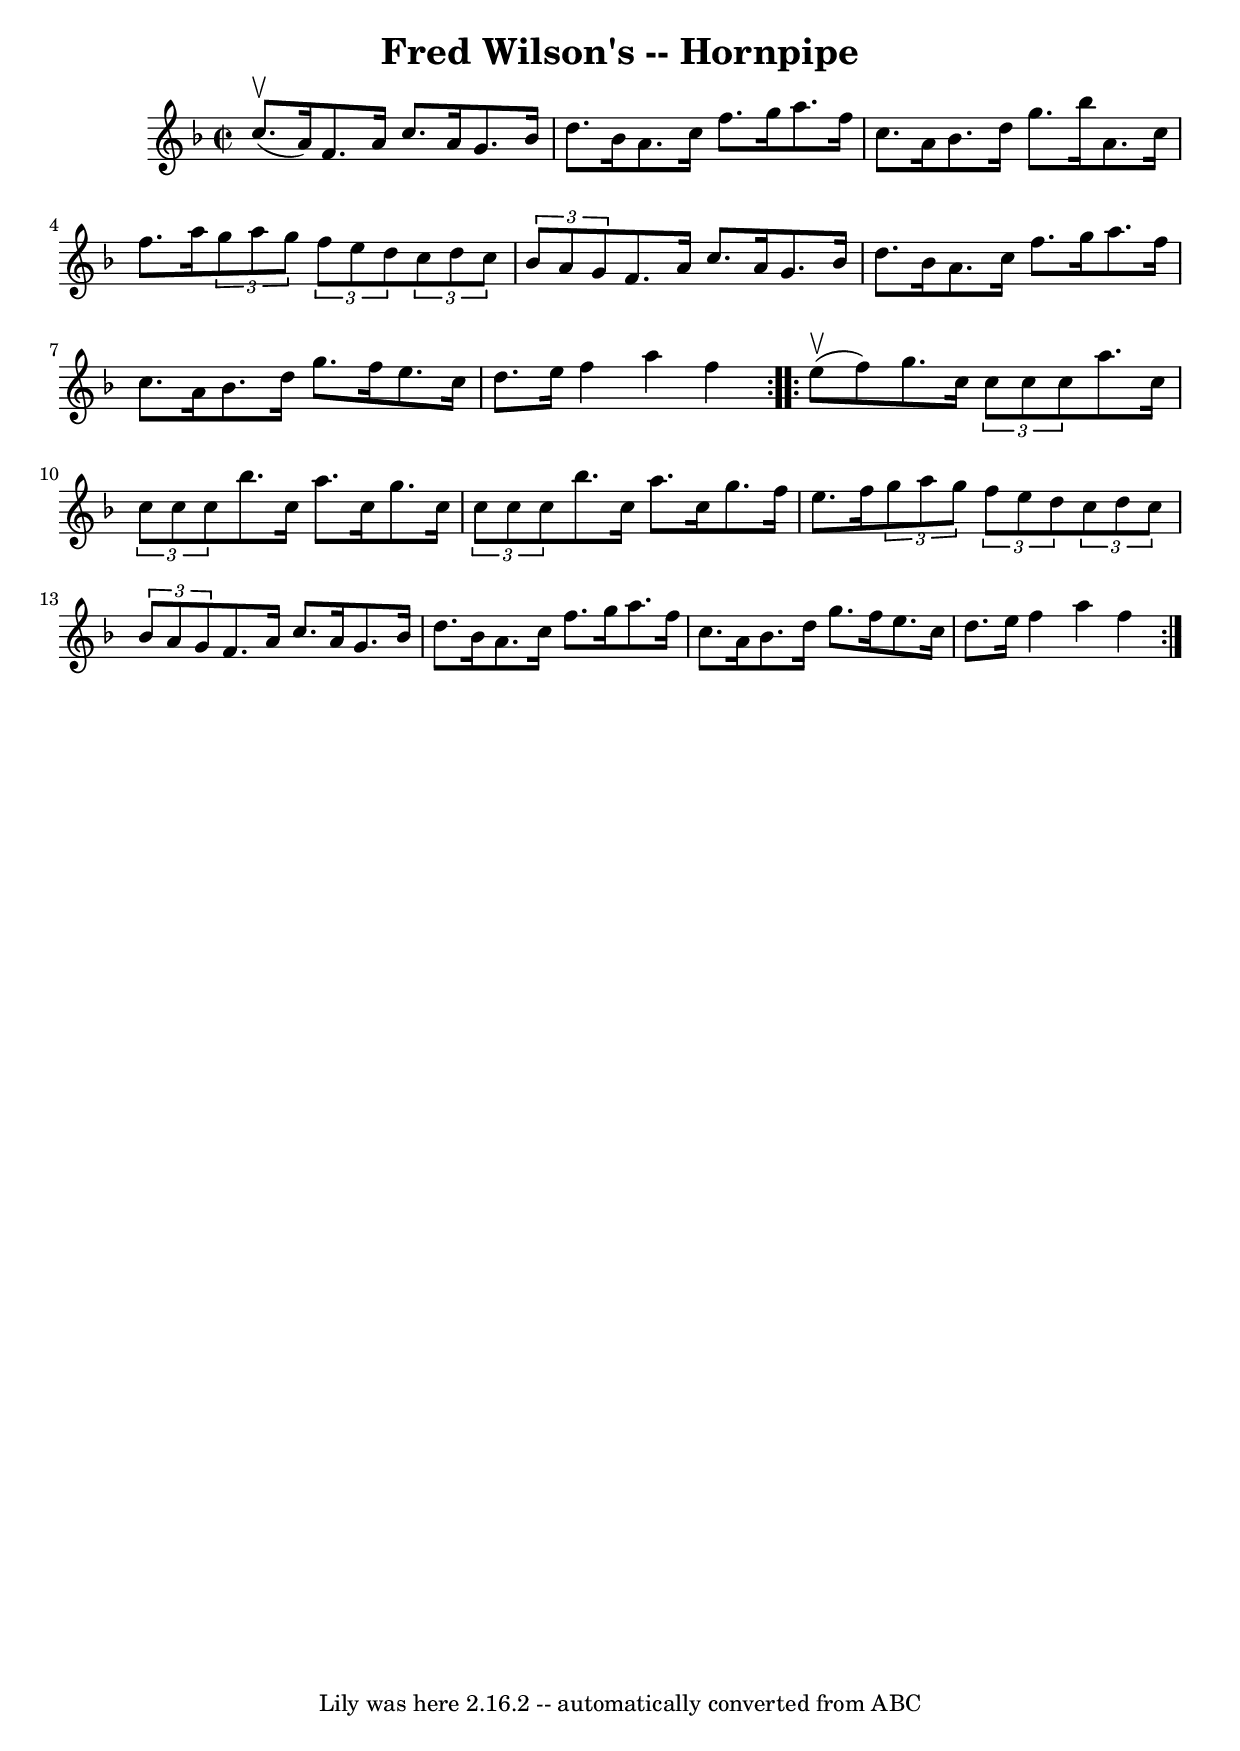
\version "2.7.40"
\include "Mammoth.ily"
\header {
	%% book = "Cole's 1000 Fiddle Tunes"
	crossRefNumber = "1"
	footnotes = ""
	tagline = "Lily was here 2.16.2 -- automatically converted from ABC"
	title = "Fred Wilson's -- Hornpipe"
}
voicedefault =  {


\repeat volta 2 {
\override Staff.TimeSignature #'style = #'C
 \time 2/2 
\key f \major c''8. (^\upbow a'16) |
 f'8. a'16  
 c''8. a'16 g'8. bes'16 d''8. bes'16  |
 a'8. c''16  
 f''8. g''16 a''8. f''16 c''8. a'16  |
 bes'8.    
d''16 g''8. bes''16 a'8. c''16 f''8. a''16  |
 
\times 2/3 { g''8 a''8 g''8  }   \times 2/3 { f''8 e''8 d''8  } 
  \times 2/3 { c''8 d''8 c''8  }   \times 2/3 { bes'8 a'8 g'8  
} |
 f'8. a'16 c''8. a'16 g'8. bes'16 d''8.    
bes'16  |
 a'8. c''16 f''8. g''16 a''8. f''16 c''8.   
 a'16  |
 bes'8. d''16 g''8. f''16 e''8. c''16    
d''8. e''16  |
 f''4 a''4 f''4  }     \repeat volta 2 {     
e''8 (^\upbow f''8) |
 g''8. c''16  \times 2/3 { c''8 c''8 
 c''8  } a''8. c''16  \times 2/3 { c''8 c''8 c''8  } |
   
bes''8. c''16 a''8. c''16 g''8. c''16  \times 2/3 { c''8    
c''8 c''8  } |
 bes''8. c''16 a''8. c''16 g''8.    
f''16 e''8. f''16  |
 \times 2/3 { g''8 a''8 g''8  }   
\times 2/3 { f''8 e''8 d''8  }   \times 2/3 { c''8 d''8 c''8  } 
  \times 2/3 { bes'8 a'8 g'8  } |
 f'8. a'16 c''8.    
a'16 g'8. bes'16 d''8. bes'16  |
 a'8. c''16 f''8.    
g''16 a''8. f''16 c''8. a'16  |
 bes'8. d''16 g''8. 
 f''16 e''8. c''16 d''8. e''16  |
 f''4 a''4 f''4  
}   
}

\score{
    <<

	\context Staff="default"
	{
	    \voicedefault 
	}

    >>
	\layout {
	}
	\midi {}
}
